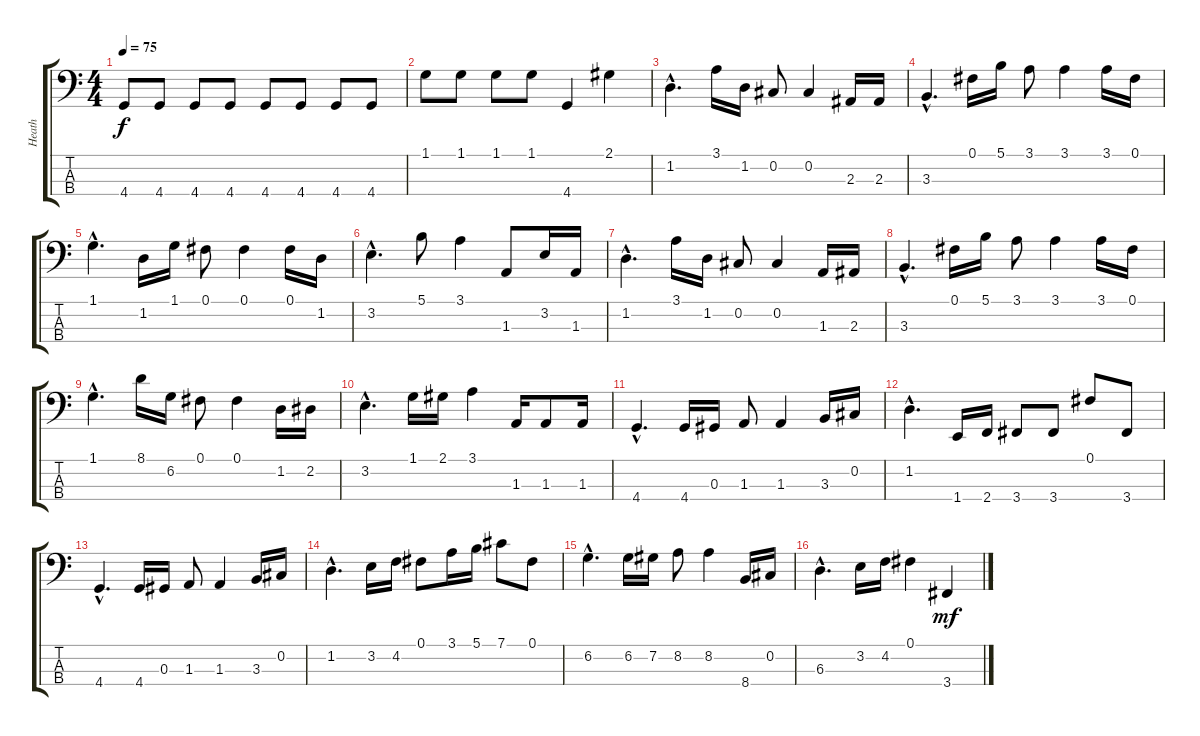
\track ("Heath" "Heath") {instrument electricbassfinger}
\staff {score tabs}
\tuning (Gb2 Db2 Ab1 Eb1) {hide}
\ts (4 4)
\tempo 75
\clef f4
\ks c
4.4.8{dy f} 4.4.8 4.4.8 4.4.8 4.4.8 4.4.8 4.4.8 4.4.8 |
1.1.8 1.1.8 1.1.8 1.1.8 4.4.4 2.1.4 |
1.2{hac}.4{d} 3.1.16 1.2.16 0.2.8 0.2.4 2.3.16 2.3.16 |
3.3{hac}.4{d} 0.1.16 5.1.16 3.1.8 3.1.4 3.1.16 0.1.16 |
1.1{hac}.4{d} 1.2.16 1.1.16 0.1.8 0.1.4 0.1.16 1.2.16 |
3.2{hac}.4{d} 5.1.8 3.1.4 1.3.8 3.2.16 1.3.16 |
1.2{hac}.4{d} 3.1.16 1.2.16 0.2.8 0.2.4 1.3.16 2.3.16 |
3.3{hac}.4{d} 0.1.16 5.1.16 3.1.8 3.1.4 3.1.16 0.1.16 |
1.1{hac}.4{d} 8.1.16 6.2.16 0.1.8 0.1.4 1.2.16 2.2.16 |
3.2{hac}.4{d} 1.1.16 2.1.16 3.1.4 1.3.16 1.3.8 1.3.16 |
4.4{hac}.4{d} 4.4.16 0.3.16 1.3.8 1.3.4 3.3.16 0.2.16 |
1.2{hac}.4{d} 1.4.16 2.4.16 3.4.8 3.4.8 0.1.8 3.4.8 |
4.4{hac}.4{d} 4.4.16 0.3.16 1.3.8 1.3.4 3.3.16 0.2.16 |
1.2{hac}.4{d} 3.2.16 4.2.16 0.1.8 3.1.16 5.1.16 7.1.8 0.1.8 |
6.2{hac}.4{d} 6.2.16 7.2.16 8.2.8 8.2.4 8.4.16 0.2.16 |
6.3{hac}.4{d} 3.2.16 4.2.16 0.1.4 3.4.4{dy mf}
